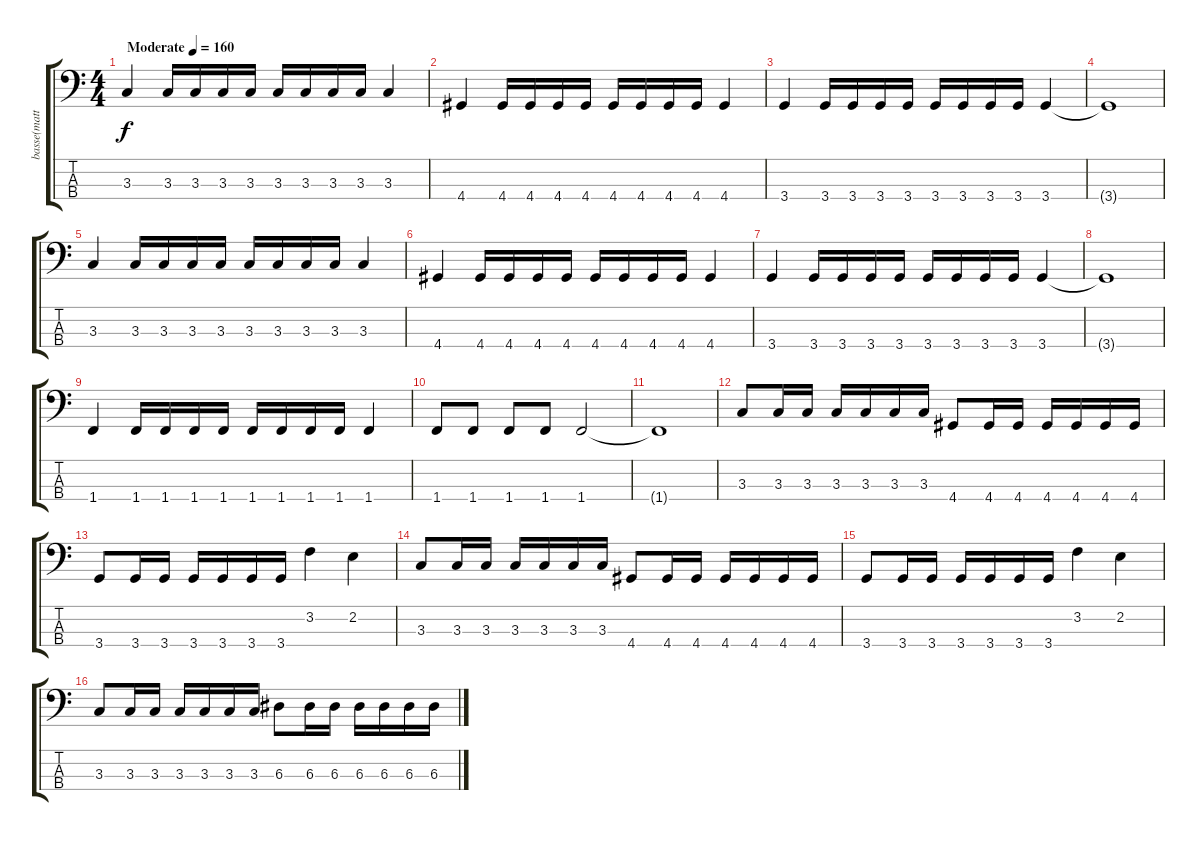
\track ("basse(matt)" "basse(matt") {instrument electricbasspick}
\staff {score tabs}
\tuning (G2 D2 A1 E1) {hide}
\ts (4 4)
\tempo (160 "Moderate")
\clef f4
\ks c
3.3.4{dy f instrument electricbasspick} 3.3.16 3.3.16 3.3.16 3.3.16 3.3.16 3.3.16 3.3.16 3.3.16 3.3.4 |
4.4.4 4.4.16 4.4.16 4.4.16 4.4.16 4.4.16 4.4.16 4.4.16 4.4.16 4.4.4 |
3.4.4 3.4.16 3.4.16 3.4.16 3.4.16 3.4.16 3.4.16 3.4.16 3.4.16 3.4.4 |
3.4{t}.1 |
3.3.4 3.3.16 3.3.16 3.3.16 3.3.16 3.3.16 3.3.16 3.3.16 3.3.16 3.3.4 |
4.4.4 4.4.16 4.4.16 4.4.16 4.4.16 4.4.16 4.4.16 4.4.16 4.4.16 4.4.4 |
3.4.4 3.4.16 3.4.16 3.4.16 3.4.16 3.4.16 3.4.16 3.4.16 3.4.16 3.4.4 |
3.4{t}.1 |
1.4.4 1.4.16 1.4.16 1.4.16 1.4.16 1.4.16 1.4.16 1.4.16 1.4.16 1.4.4 |
1.4.8 1.4.8 1.4.8 1.4.8 1.4.2 |
1.4{t}.1 |
3.3.8 3.3.16 3.3.16 3.3.16 3.3.16 3.3.16 3.3.16 4.4.8 4.4.16 4.4.16 4.4.16 4.4.16 4.4.16 4.4.16 |
3.4.8 3.4.16 3.4.16 3.4.16 3.4.16 3.4.16 3.4.16 3.2.4 2.2.4 |
3.3.8 3.3.16 3.3.16 3.3.16 3.3.16 3.3.16 3.3.16 4.4.8 4.4.16 4.4.16 4.4.16 4.4.16 4.4.16 4.4.16 |
3.4.8 3.4.16 3.4.16 3.4.16 3.4.16 3.4.16 3.4.16 3.2.4 2.2.4 |
3.3.8 3.3.16 3.3.16 3.3.16 3.3.16 3.3.16 3.3.16 6.3.8 6.3.16 6.3.16 6.3.16 6.3.16 6.3.16 6.3.16
